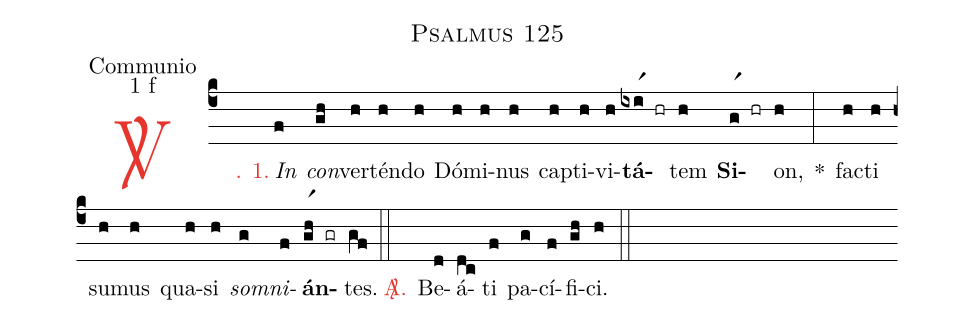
name: Psalmus 125;
office-part: Communio;
mode: 1;
mode-differentia: f;
%%
(c4)

<c><sp>V/</sp>. 1.</c>() <i>In</i>(f) <i>con</i>(gh)ver(h)tén(h)do(h) Dó(h)mi(h)nus(h) cap(h)ti(h)vi(h)<b>tá</b>(ixir1 hr)tem(h) <b>Si</b>(gr1 hr)on,(h) *(:) fac(h)ti(h) su(h)mus(h) qua(h)si(h) <i>som</i>(g)<i>ni</i>(f)<b>án</b>(gr1h gr)tes.(gf)

(::)

<nlba><c><sp>A/</sp>.</c>() Be</nlba>(d)á(dc)ti(f) pa(g)cí(f)fi(gh)ci.(h)

(::)
